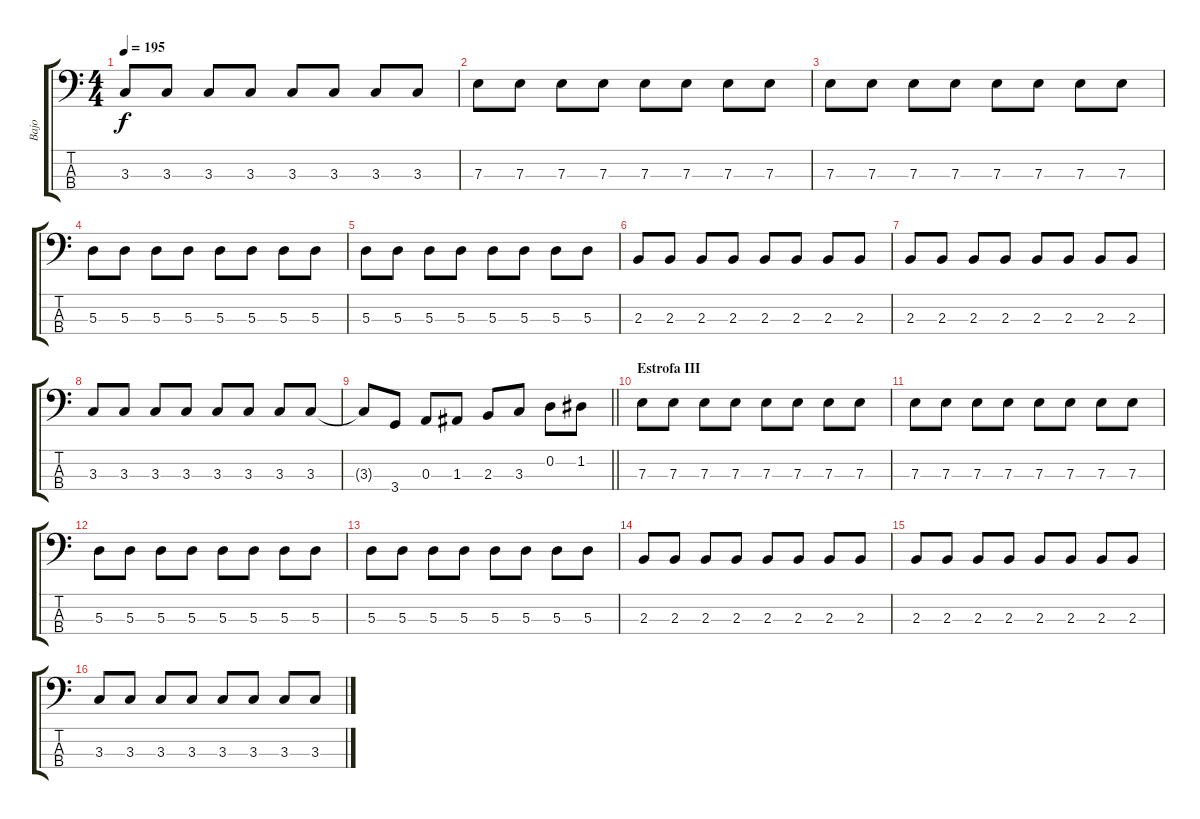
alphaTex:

\track ("Bajo" "Bajo") {instrument electricbassfinger}
\staff {score tabs}
\tuning (G2 D2 A1 E1) {hide}
\ts (4 4)
\tempo 195
\clef f4
\ks c
3.3.8{dy f} 3.3.8 3.3.8 3.3.8 3.3.8 3.3.8 3.3.8 3.3.8 |
7.3.8 7.3.8 7.3.8 7.3.8 7.3.8 7.3.8 7.3.8 7.3.8 |
7.3.8 7.3.8 7.3.8 7.3.8 7.3.8 7.3.8 7.3.8 7.3.8 |
5.3.8 5.3.8 5.3.8 5.3.8 5.3.8 5.3.8 5.3.8 5.3.8 |
5.3.8 5.3.8 5.3.8 5.3.8 5.3.8 5.3.8 5.3.8 5.3.8 |
2.3.8 2.3.8 2.3.8 2.3.8 2.3.8 2.3.8 2.3.8 2.3.8 |
2.3.8 2.3.8 2.3.8 2.3.8 2.3.8 2.3.8 2.3.8 2.3.8 |
3.3.8 3.3.8 3.3.8 3.3.8 3.3.8 3.3.8 3.3.8 3.3.8 |
\barLineRight lightlight
3.3{t}.8 3.4.8 0.3.8 1.3.8 2.3.8 3.3.8 0.2.8 1.2.8 |
\section ("" "Estrofa III")
7.3.8 7.3.8 7.3.8 7.3.8 7.3.8 7.3.8 7.3.8 7.3.8 |
7.3.8 7.3.8 7.3.8 7.3.8 7.3.8 7.3.8 7.3.8 7.3.8 |
5.3.8 5.3.8 5.3.8 5.3.8 5.3.8 5.3.8 5.3.8 5.3.8 |
5.3.8 5.3.8 5.3.8 5.3.8 5.3.8 5.3.8 5.3.8 5.3.8 |
2.3.8 2.3.8 2.3.8 2.3.8 2.3.8 2.3.8 2.3.8 2.3.8 |
2.3.8 2.3.8 2.3.8 2.3.8 2.3.8 2.3.8 2.3.8 2.3.8 |
3.3.8 3.3.8 3.3.8 3.3.8 3.3.8 3.3.8 3.3.8 3.3.8
